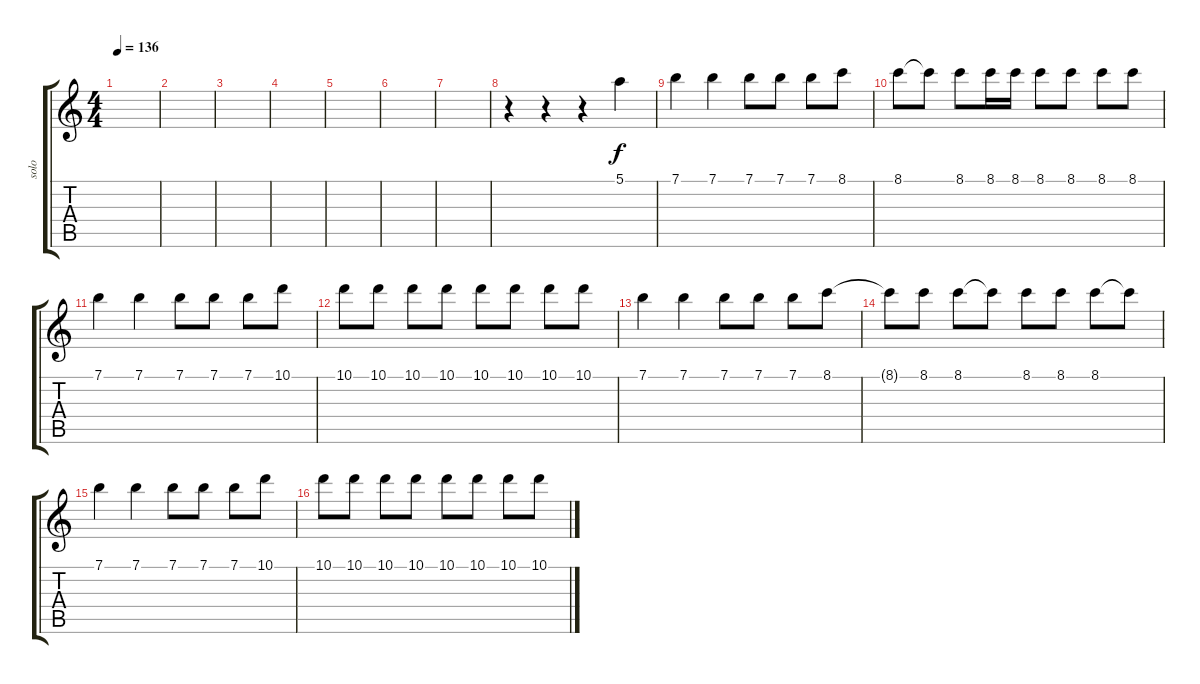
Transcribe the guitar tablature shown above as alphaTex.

\track ("solo" "solo") {instrument overdrivenguitar}
\staff {score tabs}
\tuning (E4 B3 G3 D3 A2 E2) {hide}
\ts (4 4)
\tempo 136
\clef g2
\ks c
|
|
|
|
|
|
|
r.4 r.4 r.4 5.1.4 |
7.1.4 7.1.4 7.1.8 7.1.8 7.1.8 8.1.8 |
8.1.8 8.1{t}.8 8.1.8 8.1.16 8.1.16 8.1.8 8.1.8 8.1.8 8.1.8 |
7.1.4 7.1.4 7.1.8 7.1.8 7.1.8 10.1.8 |
10.1.8 10.1.8 10.1.8 10.1.8 10.1.8 10.1.8 10.1.8 10.1.8 |
7.1.4 7.1.4 7.1.8 7.1.8 7.1.8 8.1.8 |
8.1{t}.8 8.1.8 8.1.8 8.1{t}.8 8.1.8 8.1.8 8.1.8 8.1{t}.8 |
7.1.4 7.1.4 7.1.8 7.1.8 7.1.8 10.1.8 |
10.1.8 10.1.8 10.1.8 10.1.8 10.1.8 10.1.8 10.1.8 10.1.8
